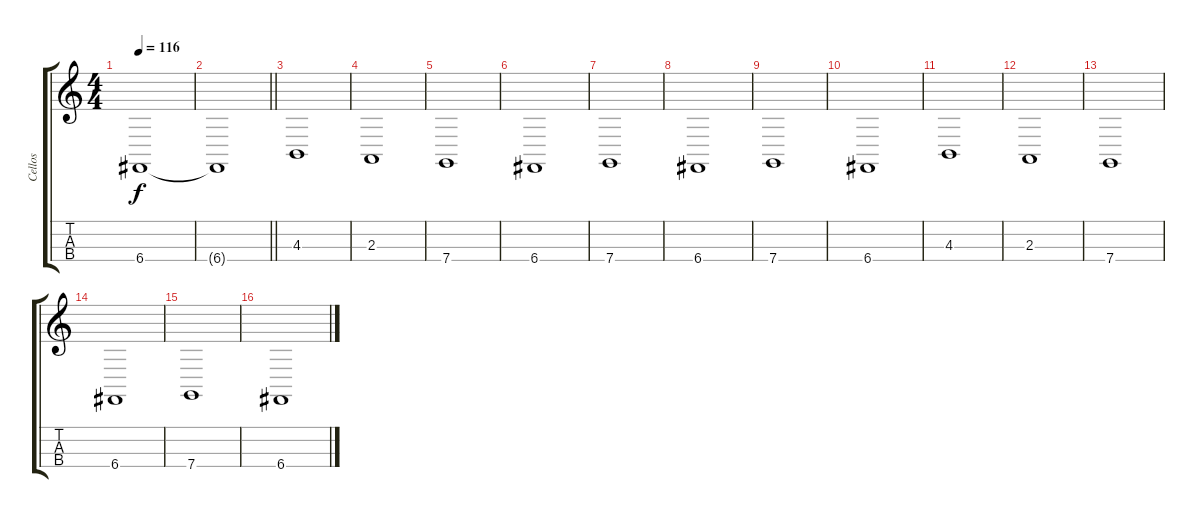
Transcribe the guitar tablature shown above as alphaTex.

\track ("Cellos" "Cellos") {instrument cello}
\staff {score tabs}
\tuning (A3 D3 G2 C2) {hide}
\ts (4 4)
\tempo 116
\clef g2
\ks c
6.4.1{dy f} |
\barLineRight lightlight
6.4{t}.1{volume 0} |
\section ("" "")
4.3.1{volume 4} |
2.3.1 |
7.4.1 |
6.4.1 |
7.4.1 |
6.4.1 |
7.4.1 |
6.4.1 |
4.3.1 |
2.3.1 |
7.4.1 |
6.4.1 |
7.4.1 |
6.4.1
